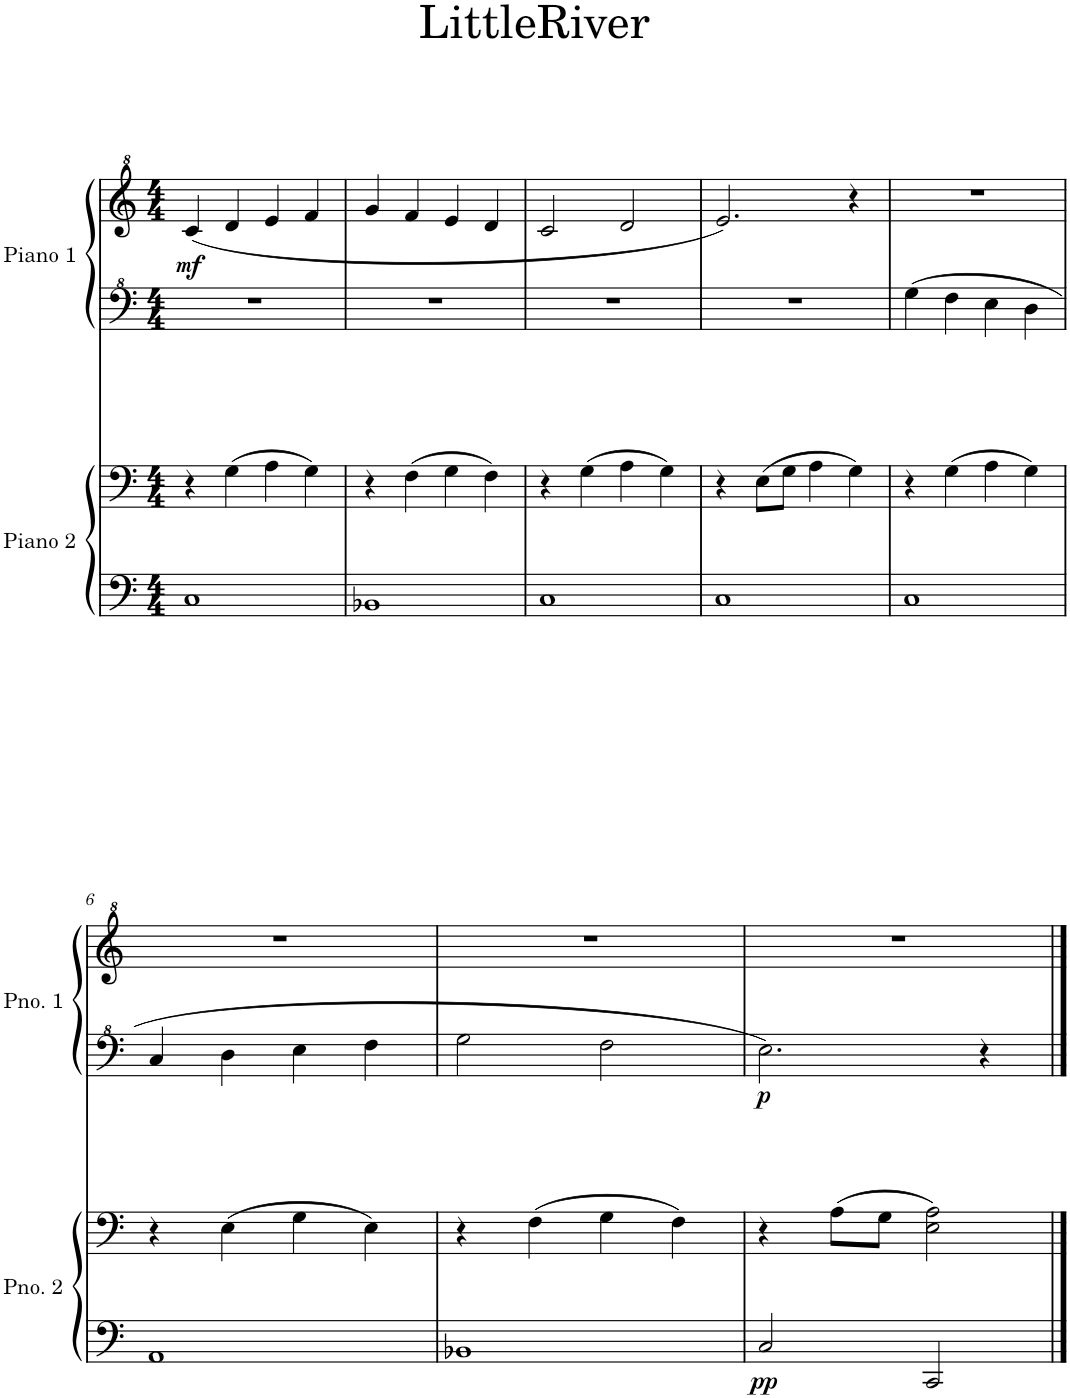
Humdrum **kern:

**kern	**kern	**dynam	**kern	**kern	**dynam
*part2	*part2	*part2	*part1	*part1	*part1
*staff4	*staff3	*staff3/4	*staff2	*staff1	*staff1/2
*I"Piano 2	*	*	*I"Piano 1	*	*
*I'Pno. 2	*	*	*I'Pno. 1	*	*
*clefF4	*clefF4	*	*clefF^4	*clefG^2	*
*k[]	*k[]	*	*k[]	*k[]	*
*M4/4	*M4/4	*	*M4/4	*M4/4	*
=1	=1	=1	=1	=1	=1
!	!	!	!	!	!LO:DY:b
1C	4r	.	1r	(4cc/	mf
.	(4G\	.	.	4dd/	.
.	4A\	.	.	4ee/	.
.	4G\)	.	.	4ff/	.
=2	=2	=2	=2	=2	=2
1BB-X	4r	.	1r	4gg/	.
.	(4F\	.	.	4ff/	.
.	4G\	.	.	4ee/	.
.	4F\)	.	.	4dd/	.
=3	=3	=3	=3	=3	=3
1C	4r	.	1r	2cc/	.
.	(4G\	.	.	.	.
.	4A\	.	.	2dd/	.
.	4G\)	.	.	.	.
=4	=4	=4	=4	=4	=4
1C	4r	.	1r	2.ee/)	.
.	(8E\L	.	.	.	.
.	8G\J	.	.	.	.
.	4A\	.	.	.	.
.	4G\)	.	.	4r	.
=5	=5	=5	=5	=5	=5
1C	4r	.	4g\	1r	.
.	(4G\	.	4f\	.	.
.	4A\	.	4e\	.	.
.	4G\)	.	4d\	.	.
!!LO:LB:g=z
=6	=6	=6	=6	=6	=6
1AA	4r	.	4c/	1r	.
.	(4E\	.	4d\	.	.
.	4G\	.	4e\	.	.
.	4E\)	.	4f\	.	.
=7	=7	=7	=7	=7	=7
1BB-X	4r	.	2g\	1r	.
.	(4F\	.	.	.	.
.	4G\	.	2f\	.	.
.	4F\)	.	.	.	.
=8	=8	=8	=8	=8	=8
!	!	!LO:DY:b=2	!	!	!LO:DY:b=2
2C/	4r	pp	2.e\	1r	p
.	(8A\L	.	.	.	.
.	8G\J	.	.	.	.
2CC/	2E\ 2A\)	.	.	.	.
.	.	.	4r	.	.
==	==	==	==	==	==
*-	*-	*-	*-	*-	*-
